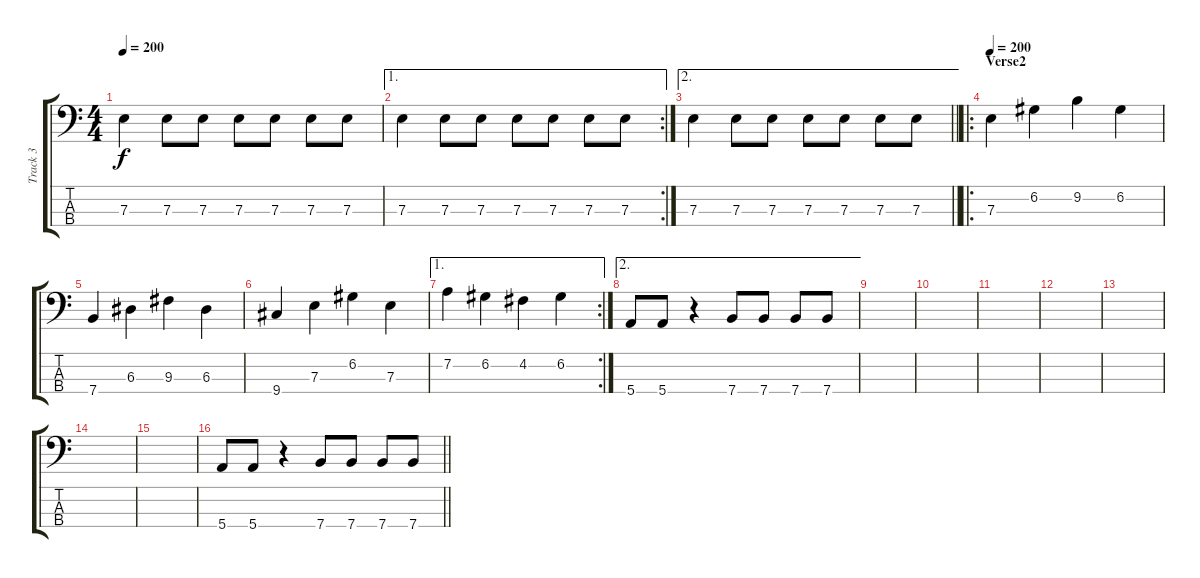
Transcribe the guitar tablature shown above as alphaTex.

\track ("Track 3" "Track 3") {instrument electricbassfinger}
\staff {score tabs}
\tuning (G2 D2 A1 E1) {hide}
\ts (4 4)
\tempo 200
\clef f4
\ks c
7.3.4{dy f} 7.3.8 7.3.8 7.3.8 7.3.8 7.3.8 7.3.8 |
\ae 1
\rc 2
7.3.4 7.3.8 7.3.8 7.3.8 7.3.8 7.3.8 7.3.8 |
\ae 2
\barLineRight lightlight
7.3.4 7.3.8 7.3.8 7.3.8 7.3.8 7.3.8 7.3.8 |
\ro
\section ("" "Verse2")
\tempo 200
7.3.4 6.2.4 9.2.4 6.2.4 |
7.4.4 6.3.4 9.3.4 6.3.4 |
9.4.4 7.3.4 6.2.4 7.3.4 |
\ae 1
\rc 2
7.2.4 6.2.4 4.2.4 6.2.4 |
\ae 2
5.4.8 5.4.8 r.4 7.4.8 7.4.8 7.4.8 7.4.8 |
|
|
|
|
|
|
|
\barLineRight lightlight
5.4.8 5.4.8 r.4 7.4.8 7.4.8 7.4.8 7.4.8
